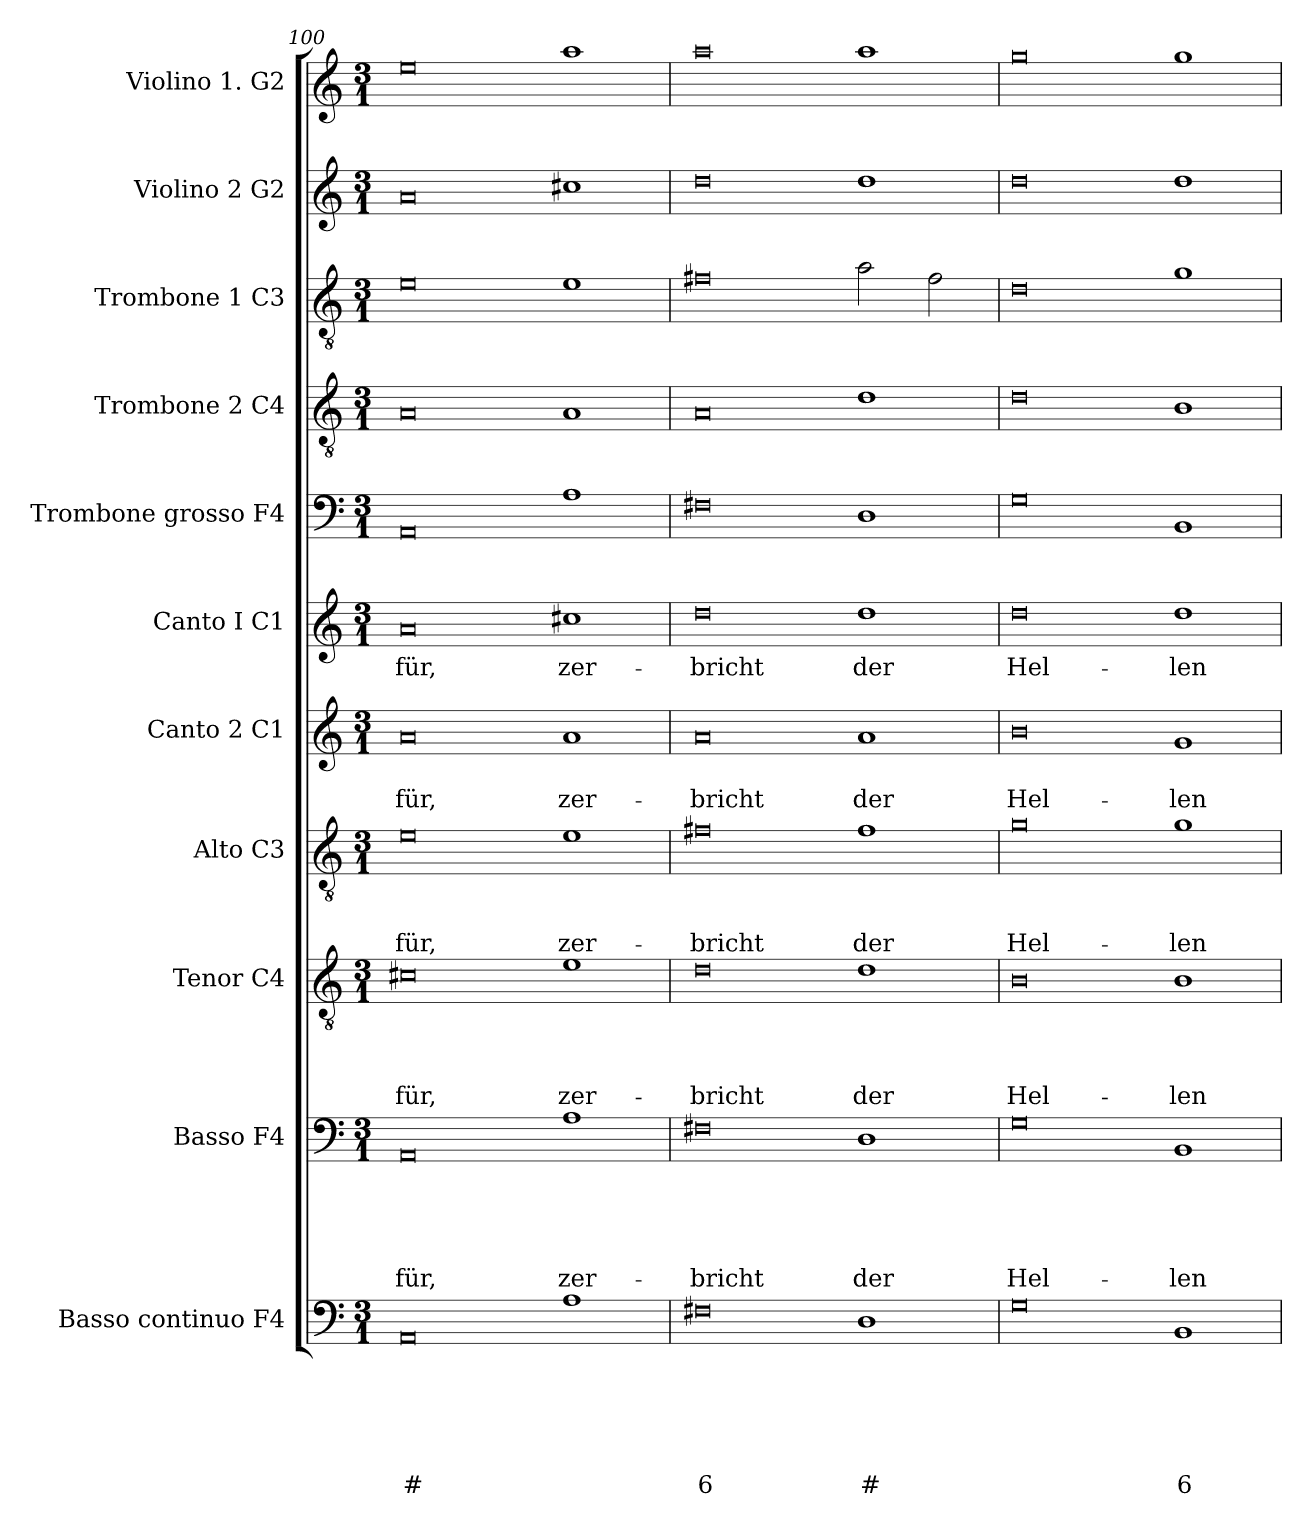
**kern	**text	**text	**text	**text	**text	**text	**kern	**text	**text	**text	**text	**text	**kern	**text	**text	**text	**text	**kern	**text	**text	**text	**kern	**text	**text	**kern	**text	**kern	**kern	**kern	**kern	**kern
*part11	*part11	*part11	*part11	*part11	*part11	*part11	*part10	*part10	*part10	*part10	*part10	*part10	*part9	*part9	*part9	*part9	*part9	*part8	*part8	*part8	*part8	*part7	*part7	*part7	*part6	*part6	*part5	*part4	*part3	*part2	*part1
*staff11	*staff11	*staff11	*staff11	*staff11	*staff11	*staff11	*staff10	*staff10	*staff10	*staff10	*staff10	*staff10	*staff9	*staff9	*staff9	*staff9	*staff9	*staff8	*staff8	*staff8	*staff8	*staff7	*staff7	*staff7	*staff6	*staff6	*staff5	*staff4	*staff3	*staff2	*staff1
*I"Basso continuo F4	*	*	*	*	*	*	*I"Basso F4	*	*	*	*	*	*I"Tenor C4	*	*	*	*	*I"Alto C3	*	*	*	*I"Canto 2 C1	*	*	*I"Canto I C1	*	*I"Trombone grosso F4	*I"Trombone 2 C4	*I"Trombone 1 C3	*I"Violino 2 G2	*I"Violino 1. G2
*	*	*	*	*	*	*	*I'B	*	*	*	*	*	*I'T	*	*	*	*	*I'A	*	*	*	*I'C2	*	*	*I'C1	*	*I'Trb 3	*I'Trb 2	*I'Trb 1	*I'Vln2	*I'Vln 1
*clefF4	*	*	*	*	*	*	*clefF4	*	*	*	*	*	*clefGv2	*	*	*	*	*clefGv2	*	*	*	*clefG2	*	*	*clefG2	*	*clefF4	*clefGv2	*clefGv2	*clefG2	*clefG2
*k[]	*	*	*	*	*	*	*k[]	*	*	*	*	*	*k[]	*	*	*	*	*k[]	*	*	*	*k[]	*	*	*k[]	*	*k[]	*k[]	*k[]	*k[]	*k[]
*C:	*	*	*	*	*	*	*C:	*	*	*	*	*	*C:	*	*	*	*	*C:	*	*	*	*C:	*	*	*C:	*	*C:	*C:	*C:	*C:	*C:
*M3/1	*	*	*	*	*	*	*M3/1	*	*	*	*	*	*M3/1	*	*	*	*	*M3/1	*	*	*	*M3/1	*	*	*M3/1	*	*M3/1	*M3/1	*M3/1	*M3/1	*M3/1
=100	=100	=100	=100	=100	=100	=100	=100	=100	=100	=100	=100	=100	=100	=100	=100	=100	=100	=100	=100	=100	=100	=100	=100	=100	=100	=100	=100	=100	=100	=100	=100
!	!	!	!	!	!	!LO:LY:b	!	!	!	!	!	!LO:LY:b	!	!	!	!	!LO:LY:b	!	!	!	!LO:LY:b	!	!	!LO:LY:b	!	!LO:LY:b	!	!	!	!	!
0AA	.	.	.	.	.	#	0AA	.	.	.	.	-für,	0c#X	.	.	.	-für,	0e	.	.	-für,	0a	.	-für,	0a	-für,	0AA	0A	0e	0a	0ee
!	!	!	!	!	!	!	!	!	!	!	!	!LO:LY:b	!	!	!	!	!LO:LY:b	!	!	!	!LO:LY:b	!	!	!LO:LY:b	!	!LO:LY:b	!	!	!	!	!
1A	.	.	.	.	.	.	1A	.	.	.	.	zer-	1e	.	.	.	zer-	1e	.	.	zer-	1a	.	zer-	1cc#X	zer-	1A	1A	1e	1cc#X	1aa
=101	=101	=101	=101	=101	=101	=101	=101	=101	=101	=101	=101	=101	=101	=101	=101	=101	=101	=101	=101	=101	=101	=101	=101	=101	=101	=101	=101	=101	=101	=101	=101
!	!	!	!	!	!	!LO:LY:b	!	!	!	!	!	!LO:LY:b	!	!	!	!	!LO:LY:b	!	!	!	!LO:LY:b	!	!	!LO:LY:b	!	!LO:LY:b	!	!	!	!	!
0F#X	.	.	.	.	.	6	0F#X	.	.	.	.	-bricht	0d	.	.	.	-bricht	0f#X	.	.	-bricht	0a	.	-bricht	0dd	-bricht	0F#X	0A	0f#X	0dd	0aa
!	!	!	!	!	!	!LO:LY:b	!	!	!	!	!	!LO:LY:b	!	!	!	!	!LO:LY:b	!	!	!	!LO:LY:b	!	!	!LO:LY:b	!	!LO:LY:b	!	!	!	!	!
1D	.	.	.	.	.	#	1D	.	.	.	.	der	1d	.	.	.	der	1f#	.	.	der	1a	.	der	1dd	der	1D	1d	2a\	1dd	1aa
.	.	.	.	.	.	.	.	.	.	.	.	.	.	.	.	.	.	.	.	.	.	.	.	.	.	.	.	.	2f#\	.	.
=102	=102	=102	=102	=102	=102	=102	=102	=102	=102	=102	=102	=102	=102	=102	=102	=102	=102	=102	=102	=102	=102	=102	=102	=102	=102	=102	=102	=102	=102	=102	=102
!	!	!	!	!	!	!	!	!	!	!	!	!LO:LY:b	!	!	!	!	!LO:LY:b	!	!	!	!LO:LY:b	!	!	!LO:LY:b	!	!LO:LY:b	!	!	!	!	!
0G	.	.	.	.	.	.	0G	.	.	.	.	Hel-	0B	.	.	.	Hel-	0g	.	.	Hel-	0b	.	Hel-	0dd	Hel-	0G	0d	0d	0dd	0gg
!	!	!	!	!	!	!LO:LY:b	!	!	!	!	!	!LO:LY:b	!	!	!	!	!LO:LY:b	!	!	!	!LO:LY:b	!	!	!LO:LY:b	!	!LO:LY:b	!	!	!	!	!
1BB	.	.	.	.	.	6	1BB	.	.	.	.	-len	1B	.	.	.	-len	1g	.	.	-len	1g	.	-len	1dd	-len	1BB	1B	1g	1dd	1gg
=	=	=	=	=	=	=	=	=	=	=	=	=	=	=	=	=	=	=	=	=	=	=	=	=	=	=	=	=	=	=	=
*-	*-	*-	*-	*-	*-	*-	*-	*-	*-	*-	*-	*-	*-	*-	*-	*-	*-	*-	*-	*-	*-	*-	*-	*-	*-	*-	*-	*-	*-	*-	*-
